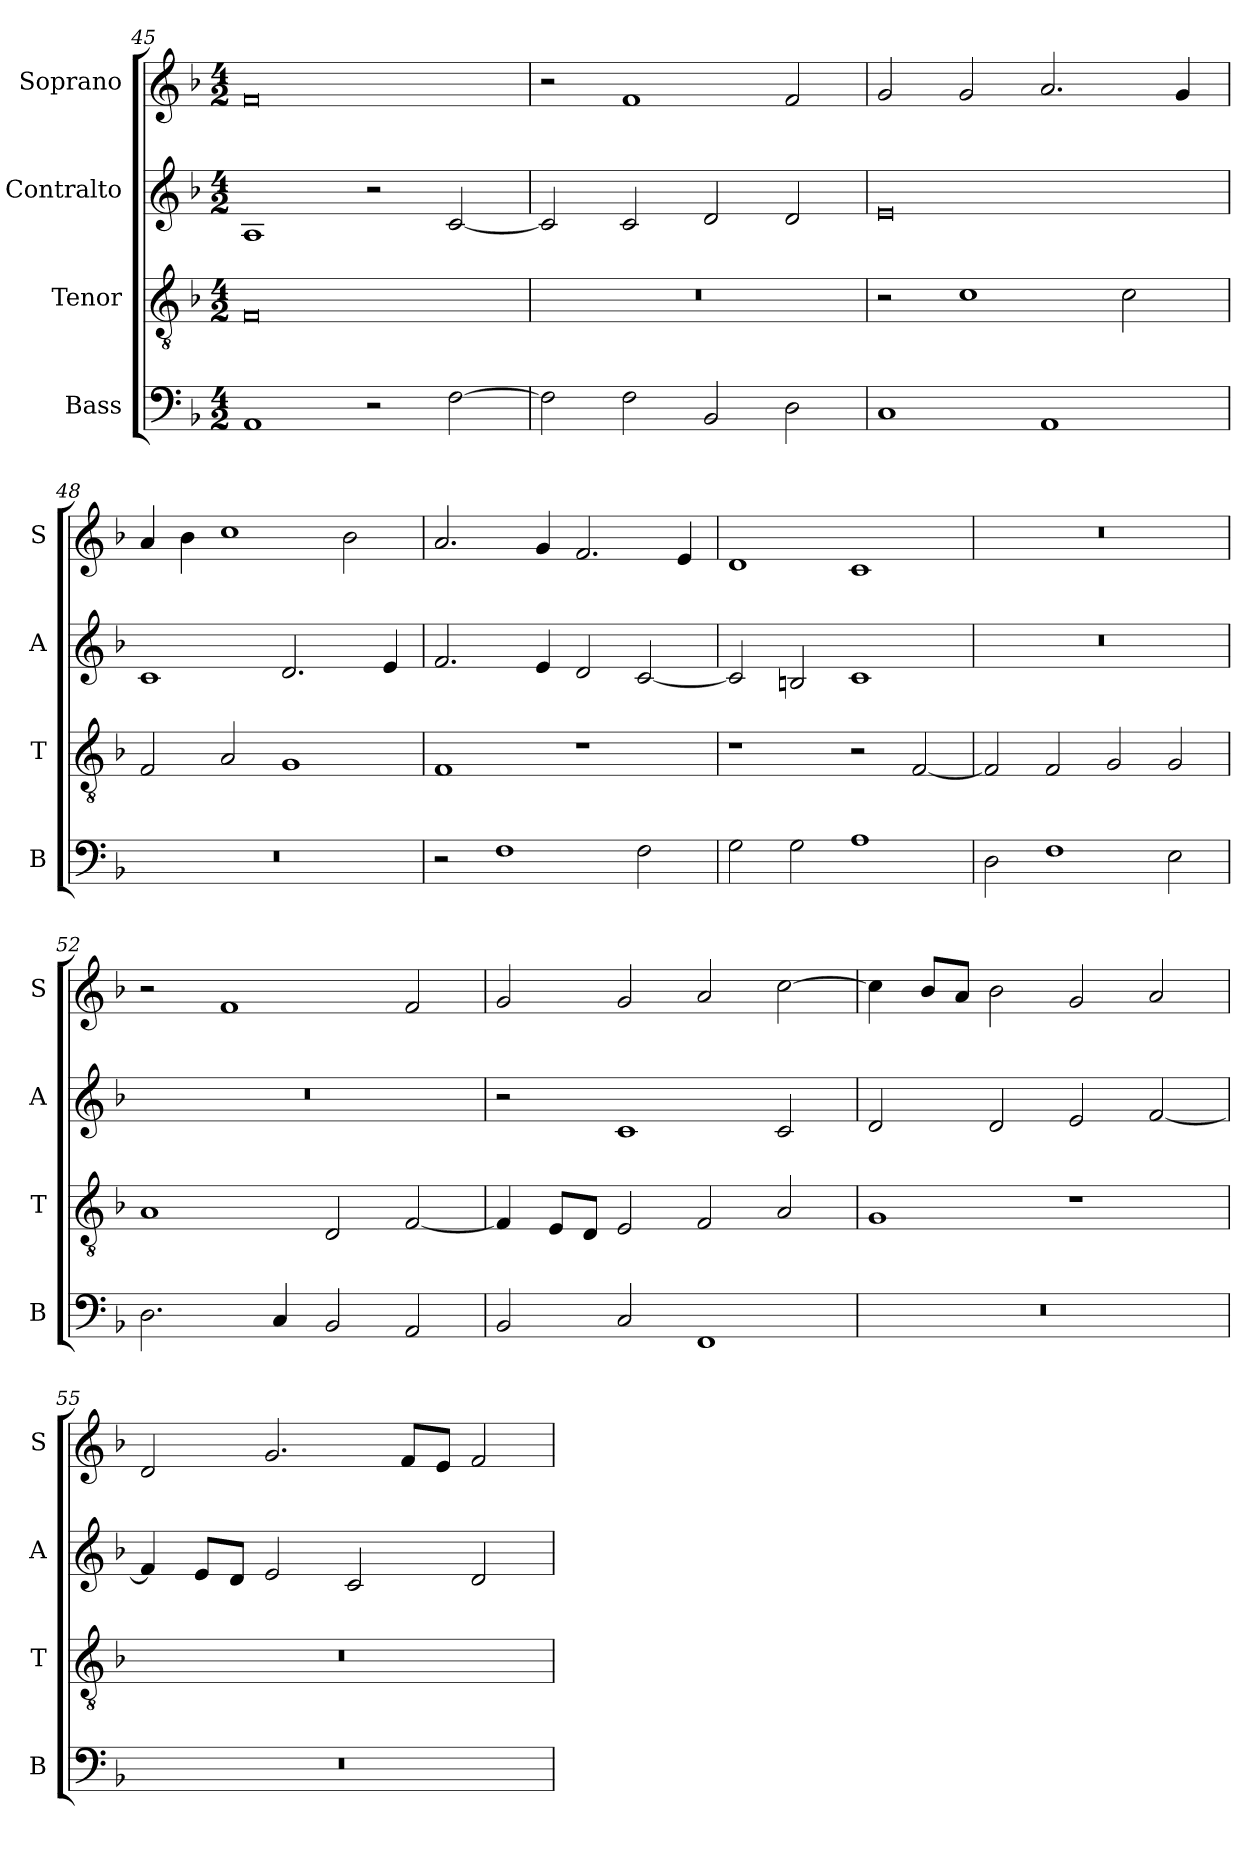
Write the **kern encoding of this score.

**kern	**kern	**kern	**kern
*part4	*part3	*part2	*part1
*staff4	*staff3	*staff2	*staff1
*I"Bass	*I"Tenor	*I"Contralto	*I"Soprano
*I'B	*I'T	*I'A	*I'S
*clefF4	*clefGv2	*clefG2	*clefG2
*k[b-]	*k[b-]	*k[b-]	*k[b-]
*F:ion	*F:ion	*F:ion	*F:ion
*M4/2	*M4/2	*M4/2	*M4/2
=45	=45	=45	=45
1AA	0F	1A	0f
2r	.	2r	.
[2F	.	[2c	.
=46	=46	=46	=46
2F]	0r	2c]	2r
2F	.	2c	1f
2BB-	.	2d	.
2D	.	2d	2f
=47	=47	=47	=47
1C	2r	0e	2g
.	1c	.	2g
1AA	.	.	2.a
.	2c	.	.
.	.	.	4g
=48	=48	=48	=48
0r	2F	1c	4a
.	.	.	4b-
.	2A	.	1cc
.	1G	2.d	.
.	.	.	2b-
.	.	4e	.
=49	=49	=49	=49
2r	1F	2.f	2.a
1F	.	.	.
.	.	4e	4g
.	1r	2d	2.f
2F	.	[2c	.
.	.	.	4e
=50	=50	=50	=50
2G	1r	2c]	1d
2G	.	2Bn	.
1A	2r	1c	1c
.	[2F	.	.
=51	=51	=51	=51
2D	2F]	0r	0r
1F	2F	.	.
.	2G	.	.
2E	2G	.	.
=52	=52	=52	=52
2.D	1A	0r	2r
.	.	.	1f
4C	.	.	.
2BB-	2D	.	.
2AA	[2F	.	2f
=53	=53	=53	=53
2BB-	4F]	2r	2g
.	8E/L	.	.
.	8D/J	.	.
2C	2E	1c	2g
1FF	2F	.	2a
.	2A	2c	[2cc
=54	=54	=54	=54
0r	1G	2d	4cc]
.	.	.	8b-/L
.	.	.	8a/J
.	.	2d	2b-
.	1r	2e	2g
.	.	[2f	2a
=55	=55	=55	=55
0r	0r	4f]	2d
.	.	8e/L	.
.	.	8d/J	.
.	.	2e	2.g
.	.	2c	.
.	.	.	8f/L
.	.	.	8e/J
.	.	2d	2f
=	=	=	=
*-	*-	*-	*-
